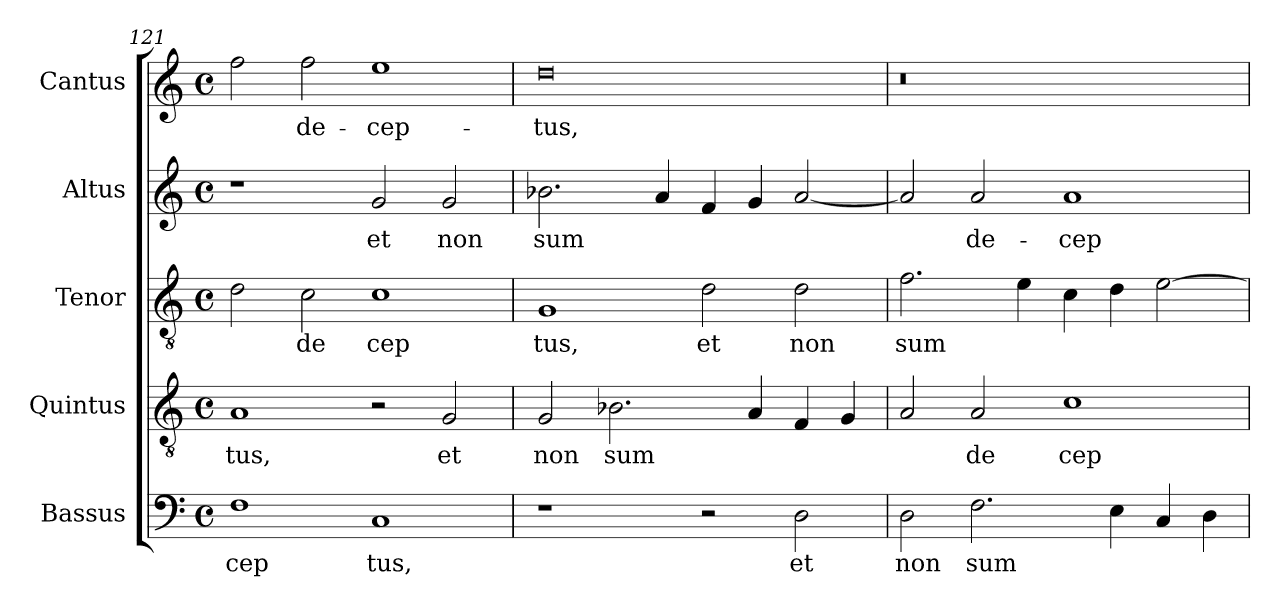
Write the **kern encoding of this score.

**kern	**text	**kern	**text	**kern	**text	**kern	**text	**kern	**text
*part5	*part5	*part4	*part4	*part3	*part3	*part2	*part2	*part1	*part1
*staff5	*staff5	*staff4	*staff4	*staff3	*staff3	*staff2	*staff2	*staff1	*staff1
*I"Bassus	*	*I"Quintus	*	*I"Tenor	*	*I"Altus	*	*I"Cantus	*
*clefF4	*	*clefGv2	*	*clefGv2	*	*clefG2	*	*clefG2	*
*M4/4	*	*M4/4	*	*M4/4	*	*M4/4	*	*M4/4	*
*met(c)	*	*met(c)	*	*met(c)	*	*met(c)	*	*met(c)	*
=121	=121	=121	=121	=121	=121	=121	=121	=121	=121
!	!LO:LY:b:cj	!	!LO:LY:b:cj	!	!	!	!	!	!
1F	cep	1A	tus,	2d\	.	1r	.	2ff\	.
!	!	!	!	!	!LO:LY:b:cj	!	!	!	!LO:LY:b:cj
.	.	.	.	2c\	de	.	.	2ff\	de-
!	!LO:LY:b:cj	!	!	!	!LO:LY:b:cj	!	!LO:LY:b:cj	!	!LO:LY:b:cj
1C	tus,	2r	.	1c	cep	2g/	et	1ee	-cep-
!	!	!	!LO:LY:b:cj	!	!	!	!LO:LY:b:cj	!	!
.	.	2G/	et	.	.	2g/	non	.	.
=122	=122	=122	=122	=122	=122	=122	=122	=122	=122
!	!	!	!LO:LY:b:cj	!	!LO:LY:b:cj	!	!LO:LY:b	!	!LO:LY:b:cj
1r	.	2G/	non	1G	tus,	2.b-X\	sum	0dd	-tus,
!	!	!	!LO:LY:b	!	!	!	!	!	!
.	.	2.B-X\	sum	.	.	.	.	.	.
.	.	.	.	.	.	4a/	.	.	.
!	!	!	!	!	!LO:LY:b:cj	!	!	!	!
2r	.	.	.	2d\	et	4f/	.	.	.
.	.	4A/	.	.	.	4g/	.	.	.
!	!LO:LY:b:cj	!	!	!	!LO:LY:b:cj	!	!	!	!
2D\	et	4F/	.	2d\	non	[<2a/	.	.	.
.	.	4G/	.	.	.	.	.	.	.
=123	=123	=123	=123	=123	=123	=123	=123	=123	=123
!	!LO:LY:b:cj	!	!	!	!LO:LY:b	!	!	!	!
2D\	non	2A/	.	2.f\	sum	2a/]	.	0r	.
!	!LO:LY:b	!	!LO:LY:b:cj	!	!	!	!LO:LY:b:cj	!	!
2.F\	sum	2A/	de	.	.	2a/	de-	.	.
.	.	.	.	4e\	.	.	.	.	.
!	!	!	!LO:LY:b:cj	!	!	!	!LO:LY:b:cj	!	!
.	.	1c	cep	4c\	.	1a	-cep-	.	.
4E\	.	.	.	4d\	.	.	.	.	.
4C/	.	.	.	[>2e\	.	.	.	.	.
4D\	.	.	.	.	.	.	.	.	.
=	=	=	=	=	=	=	=	=	=
*-	*-	*-	*-	*-	*-	*-	*-	*-	*-
